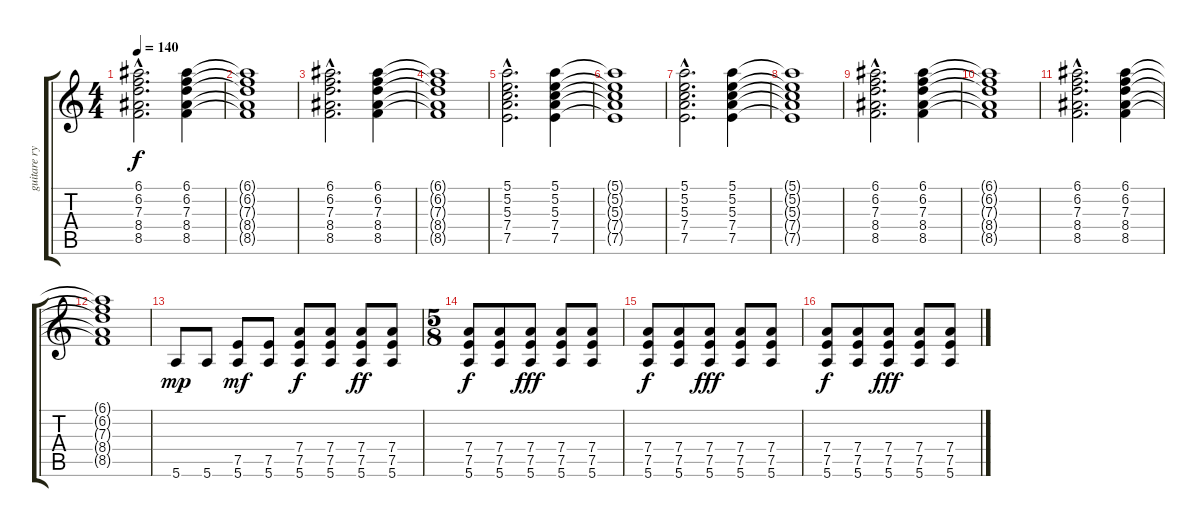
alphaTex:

\track ("guitare rythmique" "guitare ry") {instrument acousticguitarnylon}
\staff {score tabs}
\tuning (E4 B3 G3 D3 A2 E2) {hide}
\ts (4 4)
\tempo 140
\clef g2
\ks c
(6.1{hac} 6.2{hac} 7.3{hac} 8.4{hac} 8.5{hac}).2{d dy f} (6.1 6.2 7.3 8.4 8.5).4 |
(6.1{t} 6.2{t} 7.3{t} 8.4{t} 8.5{t}).1 |
(6.1{hac} 6.2{hac} 7.3{hac} 8.4{hac} 8.5{hac}).2{d} (6.1 6.2 7.3 8.4 8.5).4 |
(6.1{t} 6.2{t} 7.3{t} 8.4{t} 8.5{t}).1 |
(5.1{hac} 5.2{hac} 5.3{hac} 7.4{hac} 7.5{hac}).2{d balance 16 instrument distortionguitar} (5.1 5.2 5.3 7.4 7.5).4 |
(5.1{t} 5.2{t} 5.3{t} 7.4{t} 7.5{t}).1 |
(5.1{hac} 5.2{hac} 5.3{hac} 7.4{hac} 7.5{hac}).2{d volume 16 instrument distortionguitar} (5.1 5.2 5.3 7.4 7.5).4 |
(5.1{t} 5.2{t} 5.3{t} 7.4{t} 7.5{t}).1 |
(6.1{hac} 6.2{hac} 7.3{hac} 8.4{hac} 8.5{hac}).2{d} (6.1 6.2 7.3 8.4 8.5).4 |
(6.1{t} 6.2{t} 7.3{t} 8.4{t} 8.5{t}).1 |
(6.1{hac} 6.2{hac} 7.3{hac} 8.4{hac} 8.5{hac}).2{d} (6.1 6.2 7.3 8.4 8.5).4 |
(6.1{t} 6.2{t} 7.3{t} 8.4{t} 8.5{t}).1 |
5.6.8{dy mp balance 8 instrument distortionguitar} 5.6.8 (7.5 5.6).8{dy mf} (7.5 5.6).8 (7.4 7.5 5.6).8{dy f} (7.4 7.5 5.6).8 (7.4 7.5 5.6).8{dy ff} (7.4 7.5 5.6).8 |
\ts (5 8)
(7.4 7.5 5.6).8{dy f volume 13 instrument distortionguitar} (7.4 7.5 5.6).8 (7.4 7.5 5.6).8{dy fff} (7.4 7.5 5.6).8 (7.4 7.5 5.6).8 |
(7.4 7.5 5.6).8{dy f instrument distortionguitar} (7.4 7.5 5.6).8 (7.4 7.5 5.6).8{dy fff} (7.4 7.5 5.6).8 (7.4 7.5 5.6).8 |
(7.4 7.5 5.6).8{dy f instrument distortionguitar} (7.4 7.5 5.6).8 (7.4 7.5 5.6).8{dy fff} (7.4 7.5 5.6).8 (7.4 7.5 5.6).8
